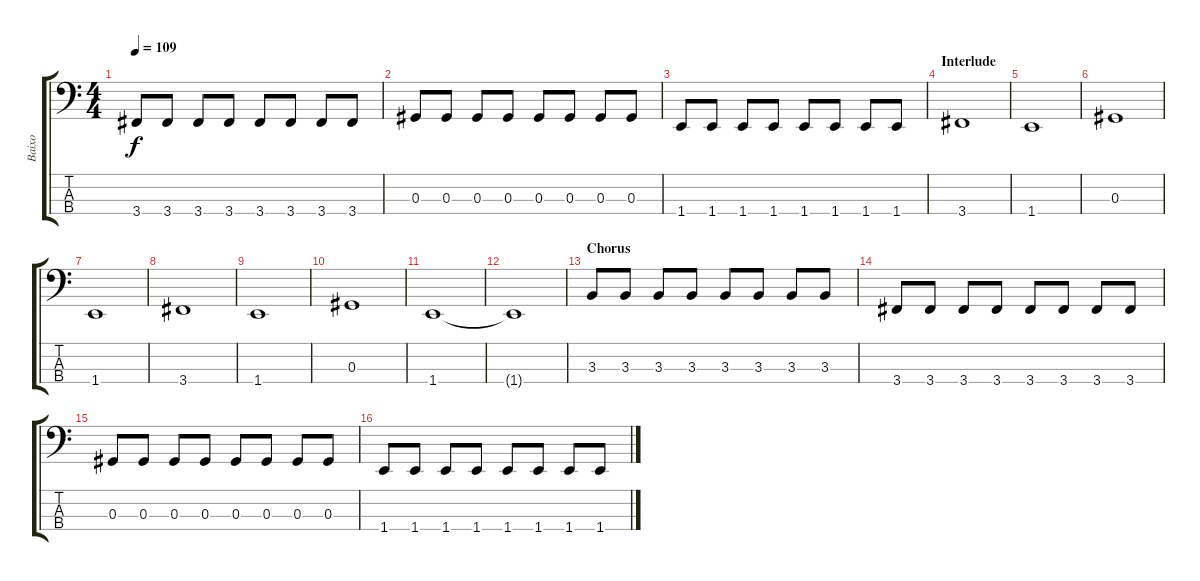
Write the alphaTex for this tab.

\track ("Baixo" "Baixo") {instrument electricbassfinger}
\staff {score tabs}
\tuning (Gb2 Db2 Ab1 Eb1) {hide}
\ts (4 4)
\tempo 109
\clef f4
\ks c
3.4.8{dy f} 3.4.8 3.4.8 3.4.8 3.4.8 3.4.8 3.4.8 3.4.8 |
0.3.8 0.3.8 0.3.8 0.3.8 0.3.8 0.3.8 0.3.8 0.3.8 |
1.4.8 1.4.8 1.4.8 1.4.8 1.4.8 1.4.8 1.4.8 1.4.8 |
\section ("" "Interlude")
3.4.1 |
1.4.1 |
0.3.1 |
1.4.1 |
3.4.1 |
1.4.1 |
0.3.1 |
1.4.1 |
1.4{t}.1 |
\section ("" "Chorus")
3.3.8 3.3.8 3.3.8 3.3.8 3.3.8 3.3.8 3.3.8 3.3.8 |
3.4.8 3.4.8 3.4.8 3.4.8 3.4.8 3.4.8 3.4.8 3.4.8 |
0.3.8 0.3.8 0.3.8 0.3.8 0.3.8 0.3.8 0.3.8 0.3.8 |
1.4.8 1.4.8 1.4.8 1.4.8 1.4.8 1.4.8 1.4.8 1.4.8
